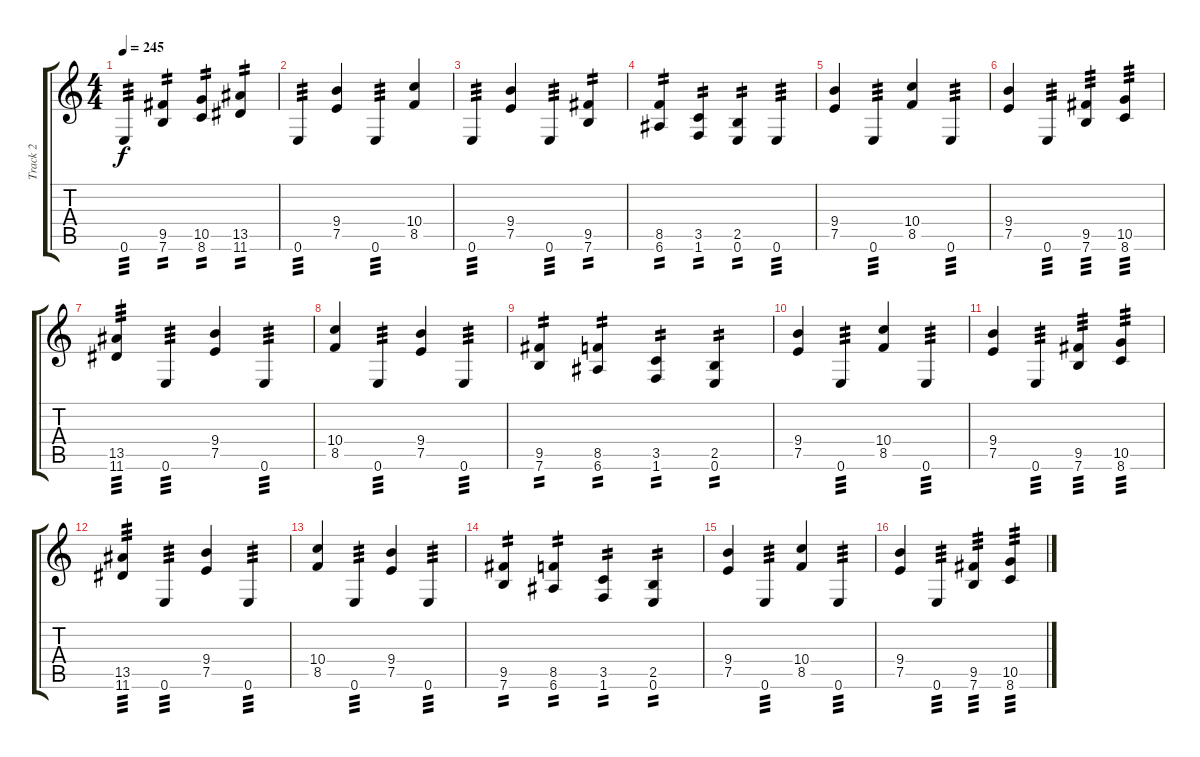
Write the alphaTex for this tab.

\track ("Track 2" "Track 2") {instrument distortionguitar}
\staff {score tabs}
\tuning (E4 B3 G3 D3 A2 E2) {hide}
\ts (4 4)
\tempo 245
\clef g2
\ks c
0.6.4{tp 3 dy f} (9.5 7.6).4{tp 2} (10.5 8.6).4{tp 2} (13.5 11.6).4{tp 2} |
0.6.4{tp 3} (9.4 7.5).4 0.6.4{tp 3} (10.4 8.5).4 |
0.6.4{tp 3} (9.4 7.5).4 0.6.4{tp 3} (9.5 7.6).4{tp 2} |
(8.5 6.6).4{tp 2} (3.5 1.6).4{tp 2} (2.5 0.6).4{tp 2} 0.6.4{tp 3} |
(9.4 7.5).4 0.6.4{tp 3} (10.4 8.5).4 0.6.4{tp 3} |
(9.4 7.5).4 0.6.4{tp 3} (9.5 7.6).4{tp 3} (10.5 8.6).4{tp 3} |
(13.5 11.6).4{tp 3} 0.6.4{tp 3} (9.4 7.5).4 0.6.4{tp 3} |
(10.4 8.5).4 0.6.4{tp 3} (9.4 7.5).4 0.6.4{tp 3} |
(9.5 7.6).4{tp 2} (8.5 6.6).4{tp 2} (3.5 1.6).4{tp 2} (2.5 0.6).4{tp 2} |
(9.4 7.5).4 0.6.4{tp 3} (10.4 8.5).4 0.6.4{tp 3} |
(9.4 7.5).4 0.6.4{tp 3} (9.5 7.6).4{tp 3} (10.5 8.6).4{tp 3} |
(13.5 11.6).4{tp 3} 0.6.4{tp 3} (9.4 7.5).4 0.6.4{tp 3} |
(10.4 8.5).4 0.6.4{tp 3} (9.4 7.5).4 0.6.4{tp 3} |
(9.5 7.6).4{tp 2} (8.5 6.6).4{tp 2} (3.5 1.6).4{tp 2} (2.5 0.6).4{tp 2} |
(9.4 7.5).4 0.6.4{tp 3} (10.4 8.5).4 0.6.4{tp 3} |
(9.4 7.5).4 0.6.4{tp 3} (9.5 7.6).4{tp 3} (10.5 8.6).4{tp 3}
